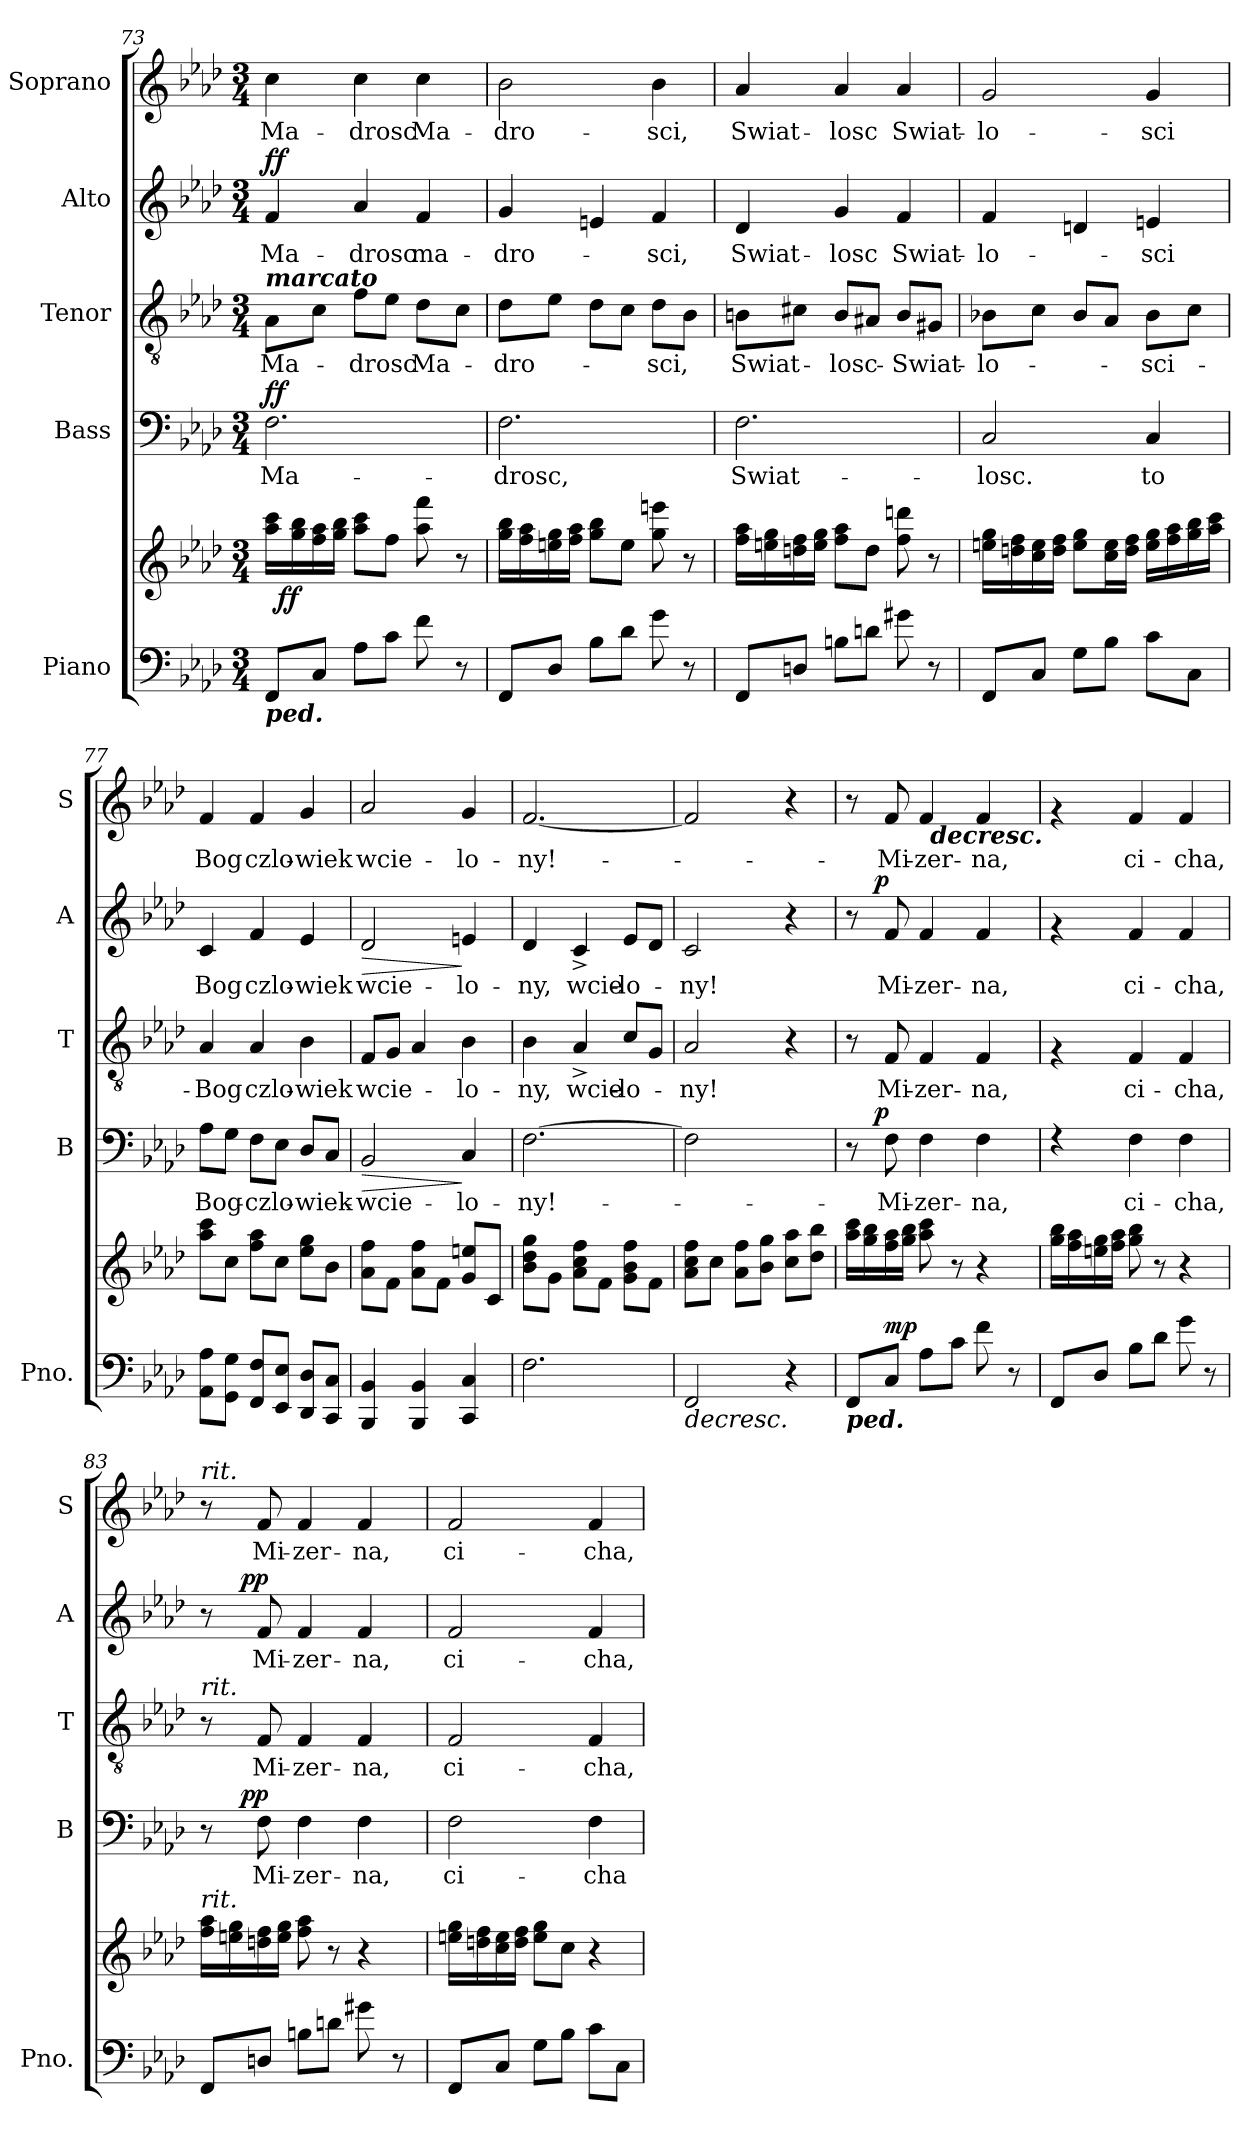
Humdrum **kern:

**kern	**kern	**dynam	**kern	**text	**dynam	**kern	**text	**kern	**text	**dynam	**kern	**text
*part5	*part5	*part5	*part4	*part4	*part4	*part3	*part3	*part2	*part2	*part2	*part1	*part1
*staff6	*staff5	*staff5/6	*staff4	*staff4	*staff4	*staff3	*staff3	*staff2	*staff2	*staff2	*staff1	*staff1
*I"Piano	*	*	*I"Bass	*	*	*I"Tenor	*	*I"Alto	*	*	*I"Soprano	*
*I'Pno.	*	*	*I'B	*	*	*I'T	*	*I'A	*	*	*I'S	*
*clefF4	*clefG2	*	*clefF4	*	*	*clefGv2	*	*clefG2	*	*	*clefG2	*
*k[b-e-a-d-]	*k[b-e-a-d-]	*	*k[b-e-a-d-]	*	*	*k[b-e-a-d-]	*	*k[b-e-a-d-]	*	*	*k[b-e-a-d-]	*
*f:	*f:	*	*f:	*	*	*f:	*	*f:	*	*	*f:	*
*M3/4	*M3/4	*	*M3/4	*	*	*M3/4	*	*M3/4	*	*	*M3/4	*
=73	=73	=73	=73	=73	=73	=73	=73	=73	=73	=73	=73	=73
!	!	!	!	!	!	!LO:TX:a:Bi:t=marcato	!	!	!	!	!	!
!LO:TX:b:Bi:t=ped.	!	!	!	!	!	!	!	!	!	!	!	!
!	!	!	!	!LO:LY:b	!LO:DY:a	!	!LO:LY:b	!	!LO:LY:b	!LO:DY:a	!	!LO:LY:b
*	*^	*	*	*	*	*	*	*	*	*	*	*
8FF/L	16aa-\ 16ccc\LL	32ryy	.	2.F\	Ma-	ff	8A-\L	Ma-	4f/	Ma-	ff	4cc\	Ma-
!	!	!	!LO:DY:b	!	!	!	!	!	!	!	!	!	!
.	.	2ryy	ff	.	.	.	.	.	.	.	.	.	.
.	16gg\ 16bb-\	.	.	.	.	.	.	.	.	.	.	.	.
8C/J	16ff\ 16aa-\	.	.	.	.	.	8c\J	.	.	.	.	.	.
.	16gg\ 16bb-\JJ	.	.	.	.	.	.	.	.	.	.	.	.
!	!	!	!	!	!	!	!	!LO:LY:b	!	!LO:LY:b	!	!	!LO:LY:b
8A-\L	8aa-\ 8ccc\L	.	.	.	.	.	8f\L	-drosc	4a-/	-drosc	.	4cc\	-drosc
8c\J	8ff\J	.	.	.	.	.	8e-\J	.	.	.	.	.	.
!	!	!	!	!	!	!	!	!LO:LY:b	!	!LO:LY:b	!	!	!LO:LY:b
8f\	8aa-\ 8fff\	.	.	.	.	.	8d-\L	Ma-	4f/	ma-	.	4cc\	Ma-
.	.	8..ryy	.	.	.	.	.	.	.	.	.	.	.
8r	8r	.	.	.	.	.	8c\J	.	.	.	.	.	.
=74	=74	=74	=74	=74	=74	=74	=74	=74	=74	=74	=74	=74	=74
!	!	!	!	!	!LO:LY:b	!	!	!LO:LY:b	!	!LO:LY:b	!	!	!LO:LY:b
*	*v	*v	*	*	*	*	*	*	*	*	*	*	*
8FF/L	16gg\ 16bb-\LL	.	2.F\	-drosc,	.	8d-\L	-dro-	4g/	-dro-	.	2b-\	-dro-
.	16ff\ 16aa-\	.	.	.	.	.	.	.	.	.	.	.
8D-/J	16een\ 16gg\	.	.	.	.	8e-\J	.	.	.	.	.	.
.	16ff\ 16aa-\JJ	.	.	.	.	.	.	.	.	.	.	.
8B-\L	8gg\ 8bb-\L	.	.	.	.	8d-\L	.	4en/	.	.	.	.
8d-\J	8ee\J	.	.	.	.	8c\J	.	.	.	.	.	.
!	!	!	!	!	!	!	!LO:LY:b	!	!LO:LY:b	!	!	!LO:LY:b
8g\	8gg\ 8eeen\	.	.	.	.	8d-\L	-sci,	4f/	-sci,	.	4b-\	-sci,
8r	8r	.	.	.	.	8B-\J	.	.	.	.	.	.
=75	=75	=75	=75	=75	=75	=75	=75	=75	=75	=75	=75	=75
!	!	!	!	!LO:LY:b	!	!	!LO:LY:b	!	!LO:LY:b	!	!	!LO:LY:b
8FF/L	16ff\ 16aa-\LL	.	2.F\	Swiat-	.	8Bn\L	Swiat-	4d-/	Swiat-	.	4a-/	Swiat-
.	16een\ 16gg\	.	.	.	.	.	.	.	.	.	.	.
8Dn/J	16ddn\ 16ff\	.	.	.	.	8c#X\J	.	.	.	.	.	.
.	16ee\ 16gg\JJ	.	.	.	.	.	.	.	.	.	.	.
!	!	!	!	!	!	!	!LO:LY:b	!	!LO:LY:b	!	!	!LO:LY:b
8Bn\L	8ff\ 8aa-\L	.	.	.	.	8B/L	-losc-	4g/	-losc	.	4a-/	-losc
8dn\J	8dd\J	.	.	.	.	8A#X/J	.	.	.	.	.	.
!	!	!	!	!	!	!	!LO:LY:b	!	!LO:LY:b	!	!	!LO:LY:b
8g#X\	8ff\ 8dddn\	.	.	.	.	8B/L	-Swiat-	4f/	Swiat-	.	4a-/	Swiat-
8r	8r	.	.	.	.	8G#X/J	.	.	.	.	.	.
!!LO:LB:g=z
=76	=76	=76	=76	=76	=76	=76	=76	=76	=76	=76	=76	=76
!	!	!	!	!LO:LY:b	!	!	!LO:LY:b	!	!LO:LY:b	!	!	!LO:LY:b
8FF/L	16een\ 16gg\LL	.	2C/	-losc.	.	8B-X\L	-lo-	4f/	-lo-	.	2g/	-lo-
.	16ddn\ 16ff\	.	.	.	.	.	.	.	.	.	.	.
8C/J	16cc\ 16ee\	.	.	.	.	8c\J	.	.	.	.	.	.
.	16dd\ 16ff\JJ	.	.	.	.	.	.	.	.	.	.	.
8G\L	8ee\ 8gg\L	.	.	.	.	8B-/L	.	4dn/	.	.	.	.
8B-\J	16cc\ 16ee\L	.	.	.	.	8A-/J	.	.	.	.	.	.
.	16dd\ 16ff\JJ	.	.	.	.	.	.	.	.	.	.	.
!	!	!	!	!LO:LY:b	!	!	!LO:LY:b	!	!LO:LY:b	!	!	!LO:LY:b
8c\L	16ee\ 16gg\LL	.	4C/	to	.	8B-\L	-sci-	4en/	-sci	.	4g/	-sci
.	16ff\ 16aa-\	.	.	.	.	.	.	.	.	.	.	.
8C\J	16gg\ 16bb-\	.	.	.	.	8c\J	.	.	.	.	.	.
.	16aa-\ 16ccc\JJ	.	.	.	.	.	.	.	.	.	.	.
=77	=77	=77	=77	=77	=77	=77	=77	=77	=77	=77	=77	=77
!	!	!	!	!LO:LY:b	!	!	!LO:LY:b	!	!LO:LY:b	!	!	!LO:LY:b
8AA-\ 8A-\L	8aa-\ 8ccc\L	.	8A-\L	Bog-	.	4A-/	-Bog	4c/	Bog	.	4f/	Bog
8GG\ 8G\J	8cc\J	.	8G\J	.	.	.	.	.	.	.	.	.
!	!	!	!	!LO:LY:b	!	!	!LO:LY:b	!	!LO:LY:b	!	!	!LO:LY:b
8FF/ 8F/L	8ff\ 8aa-\L	.	8F\L	-czlo-	.	4A-/	czlo-	4f/	czlo-	.	4f/	czlo-
8EE-/ 8E-/J	8cc\J	.	8E-\J	.	.	.	.	.	.	.	.	.
!	!	!	!	!LO:LY:b	!	!	!LO:LY:b	!	!LO:LY:b	!	!	!LO:LY:b
8DD-/ 8D-/L	8ee-\ 8gg\L	.	8D-/L	-wiek-	.	4B-\	-wiek	4e-/	-wiek	.	4g/	-wiek
8CC/ 8C/J	8b-\J	.	8C/J	.	.	.	.	.	.	.	.	.
=78	=78	=78	=78	=78	=78	=78	=78	=78	=78	=78	=78	=78
!	!	!	!	!LO:LY:b	!LO:HP:b	!	!LO:LY:b	!	!LO:LY:b	!LO:HP:b	!	!LO:LY:b
4BBB-/ 4BB-/	8a-\ 8ff\L	.	2BB-/	-wcie-	>	8F/L	wcie-	2d-/	wcie-	>	2a-/	wcie-
.	8f\J	.	.	.	.	8G/J	.	.	.	.	.	.
4BBB-/ 4BB-/	8a-\ 8ff\L	.	.	.	.	4A-/	.	.	.	.	.	.
.	8f\J	.	.	.	.	.	.	.	.	.	.	.
!	!	!	!	!LO:LY:b	!	!	!LO:LY:b	!	!LO:LY:b	!	!	!LO:LY:b
4CC/ 4C/	8g/ 8een/L	.	4C/	-lo-	]	4B-\	-lo-	4en/	-lo-	]	4g/	-lo-
.	8c/J	.	.	.	.	.	.	.	.	.	.	.
=79	=79	=79	=79	=79	=79	=79	=79	=79	=79	=79	=79	=79
!	!	!	!	!LO:LY:b	!	!	!LO:LY:b	!	!LO:LY:b	!	!	!LO:LY:b
2.F\	8b-\ 8dd-\ 8gg\L	.	[2.F\	-ny!-	.	4B-\	-ny,	4d-/	-ny,	.	[2.f/	-ny!-
.	8g\J	.	.	.	.	.	.	.	.	.	.	.
!	!	!	!	!	!	!	!LO:LY:b	!	!LO:LY:b	!	!	!
.	8a-\ 8cc\ 8ff\L	.	.	.	.	4A-^>/	wcie-	4c^>/	wcie-	.	.	.
.	8f\J	.	.	.	.	.	.	.	.	.	.	.
!	!	!	!	!	!	!	!LO:LY:b	!	!LO:LY:b	!	!	!
.	8g\ 8b-\ 8ff\L	.	.	.	.	8c/L	-lo-	8e-/L	-lo-	.	.	.
.	8f\J	.	.	.	.	8G/J	.	8d-/J	.	.	.	.
=80	=80	=80	=80	=80	=80	=80	=80	=80	=80	=80	=80	=80
!	!	!LO:HP:b=2	!	!	!	!	!LO:LY:b	!	!LO:LY:b	!	!	!
2FF/	8a-\ 8cc\ 8ff\L	>	2F\]	.	.	2A-/	-ny!	2c/	-ny!	.	2f/]	.
.	8cc\J	.	.	.	.	.	.	.	.	.	.	.
.	8a-\ 8ff\L	.	.	.	.	.	.	.	.	.	.	.
.	8b-\ 8gg\J	.	.	.	.	.	.	.	.	.	.	.
4r	8cc\ 8aa-\L	.	4ryy	.	.	4r	.	4r	.	.	4r	.
.	8dd-\ 8bb-\J	.	.	.	.	.	.	.	.	.	.	.
=81	=81	=81	=81	=81	=81	=81	=81	=81	=81	=81	=81	=81
*	*	*	*^	*	*	*	*	*^	*	*	*	*
!LO:TX:b:Bi:t=ped.	!	!	!	!	!	!	!	!	!	!	!	!	!	!
*	*	*	*	*	*	*	*	*	*	*	*	*	*^	*
8FF/L	16aa-\ 16ccc\LL	.	8r	16.ryy	.	.	8r	.	8r	16.ryy	.	.	8r	4ryy	.
.	16gg\ 16bb-\	.	.	.	.	.	.	.	.	.	.	.	.	.	.
!	!	!	!	!	!	!LO:DY:a	!	!	!	!	!	!LO:DY:a	!	!	!
.	.	.	.	2ryy	.	p	.	.	.	2ryy	.	p	.	.	.
!	!	!LO:DY:a=2	!	!	!LO:LY:b	!	!	!LO:LY:b	!	!	!LO:LY:b	!	!	!	!LO:LY:b
8C/J	16ff\ 16aa-\	mp	8F\	.	-Mi-	.	8F/	Mi-	8f/	.	Mi-	.	8f/	.	-Mi-
.	16gg\ 16bb-\JJ	.	.	.	.	.	.	.	.	.	.	.	.	.	.
!	!	!	!	!	!LO:LY:b	!	!	!LO:LY:b	!	!	!LO:LY:b	!	!	!	!LO:LY:b
8A-\L	8aa-\ 8ccc\	.	4F\	.	-zer-	.	4F/	-zer-	4f/	.	-zer-	.	4f/	32ryy	-zer-
!	!	!	!	!	!	!	!	!	!	!	!	!	!	!LO:TX:b:Bi:t=decresc.	!
.	.	.	.	.	.	.	.	.	.	.	.	.	.	4...ryy	.
8c\J	8r	.	.	.	.	.	.	.	.	.	.	.	.	.	.
!	!	!	!	!	!LO:LY:b	!	!	!LO:LY:b	!	!	!LO:LY:b	!	!	!	!LO:LY:b
8f\	4r	.	4F\	.	-na,	.	4F/	-na,	4f/	.	-na,	.	4f/	.	-na,
.	.	.	.	8ryy	.	.	.	.	.	8ryy	.	.	.	.	.
8r	.	.	.	.	.	.	.	.	.	.	.	.	.	.	.
.	.	.	.	32ryy	.	.	.	.	.	32ryy	.	.	.	.	.
.	.	]	.	.	.	.	.	.	.	.	.	.	.	.	.
!!LO:PB:g=z
=82	=82	=82	=82	=82	=82	=82	=82	=82	=82	=82	=82	=82	=82	=82	=82
!	!	!	!LO:TX:a:Bi:t=decresc.	!	!	!	!	!	!	!	!	!	!	!	!
*	*	*	*	*	*	*	*	*	*v	*v	*	*	*	*	*
*	*	*	*v	*v	*	*	*	*	*	*	*	*v	*v	*
8FF/L	16gg\ 16bb-\LL	.	4rF	.	.	4rF	.	4rf	.	.	4rf	.
.	16ff\ 16aa-\	.	.	.	.	.	.	.	.	.	.	.
8D-/J	16een\ 16gg\	.	.	.	.	.	.	.	.	.	.	.
.	16ff\ 16aa-\JJ	.	.	.	.	.	.	.	.	.	.	.
!	!	!	!	!LO:LY:b	!	!	!LO:LY:b	!	!LO:LY:b	!	!	!LO:LY:b
8B-\L	8gg\ 8bb-\	.	4F\	ci-	.	4F/	ci-	4f/	ci-	.	4f/	ci-
8d-\J	8r	.	.	.	.	.	.	.	.	.	.	.
!	!	!	!	!LO:LY:b	!	!	!LO:LY:b	!	!LO:LY:b	!	!	!LO:LY:b
8g\	4r	.	4F\	-cha,	.	4F/	-cha,	4f/	-cha,	.	4f/	-cha,
8r	.	.	.	.	.	.	.	.	.	.	.	.
=83	=83	=83	=83	=83	=83	=83	=83	=83	=83	=83	=83	=83
*	*	*	*^	*	*	*	*	*^	*	*	*	*
!	!	!	!	!	!	!	!	!	!	!	!	!	!LO:TX:a:i:t=rit.	!
!	!	!	!	!	!	!	!LO:TX:a:i:t=rit.	!	!	!	!	!	!	!
!	!LO:TX:a:i:t=rit.	!	!	!	!	!	!	!	!	!	!	!	!	!
8FF/L	16ff\ 16aa-\LL	.	8r	16.ryy	.	.	8r	.	8r	16.ryy	.	.	8r	.
.	16een\ 16gg\	.	.	.	.	.	.	.	.	.	.	.	.	.
!	!	!	!	!	!	!LO:DY:a	!	!	!	!	!	!LO:DY:a	!	!
.	.	.	.	2ryy	.	pp	.	.	.	2ryy	.	pp	.	.
!	!	!	!	!	!LO:LY:b	!	!	!LO:LY:b	!	!	!LO:LY:b	!	!	!LO:LY:b
8Dn/J	16ddn\ 16ff\	.	8F\	.	Mi-	.	8F/	Mi-	8f/	.	Mi-	.	8f/	Mi-
.	16ee\ 16gg\JJ	.	.	.	.	.	.	.	.	.	.	.	.	.
!	!	!	!	!	!LO:LY:b	!	!	!LO:LY:b	!	!	!LO:LY:b	!	!	!LO:LY:b
8Bn\L	8ff\ 8aa-\	.	4F\	.	-zer-	.	4F/	-zer-	4f/	.	-zer-	.	4f/	-zer-
8dn\J	8r	.	.	.	.	.	.	.	.	.	.	.	.	.
!	!	!	!	!	!LO:LY:b	!	!	!LO:LY:b	!	!	!LO:LY:b	!	!	!LO:LY:b
8g#X\	4r	.	4F\	.	-na,	.	4F/	-na,	4f/	.	-na,	.	4f/	-na,
.	.	.	.	8ryy	.	.	.	.	.	8ryy	.	.	.	.
8r	.	.	.	.	.	.	.	.	.	.	.	.	.	.
.	.	.	.	32ryy	.	.	.	.	.	32ryy	.	.	.	.
=84	=84	=84	=84	=84	=84	=84	=84	=84	=84	=84	=84	=84	=84	=84
!	!	!	!	!	!LO:LY:b	!	!	!LO:LY:b	!	!	!LO:LY:b	!	!	!LO:LY:b
*	*	*	*v	*v	*	*	*	*	*v	*v	*	*	*	*
8FF/L	16een\ 16gg\LL	.	2F\	ci-	.	2F/	ci-	2f/	ci-	.	2f/	ci-
.	16ddn\ 16ff\	.	.	.	.	.	.	.	.	.	.	.
8C/J	16cc\ 16ee\	.	.	.	.	.	.	.	.	.	.	.
.	16dd\ 16ff\JJ	.	.	.	.	.	.	.	.	.	.	.
8G\L	8ee\ 8gg\L	.	.	.	.	.	.	.	.	.	.	.
8B-\J	8cc\J	.	.	.	.	.	.	.	.	.	.	.
!	!	!	!	!LO:LY:b	!	!	!LO:LY:b	!	!LO:LY:b	!	!	!LO:LY:b
8c\L	4r	.	4F\	-cha	.	4F/	-cha,	4f/	-cha,	.	4f/	-cha,
8C\J	.	.	.	.	.	.	.	.	.	.	.	.
=	=	=	=	=	=	=	=	=	=	=	=	=
*-	*-	*-	*-	*-	*-	*-	*-	*-	*-	*-	*-	*-
